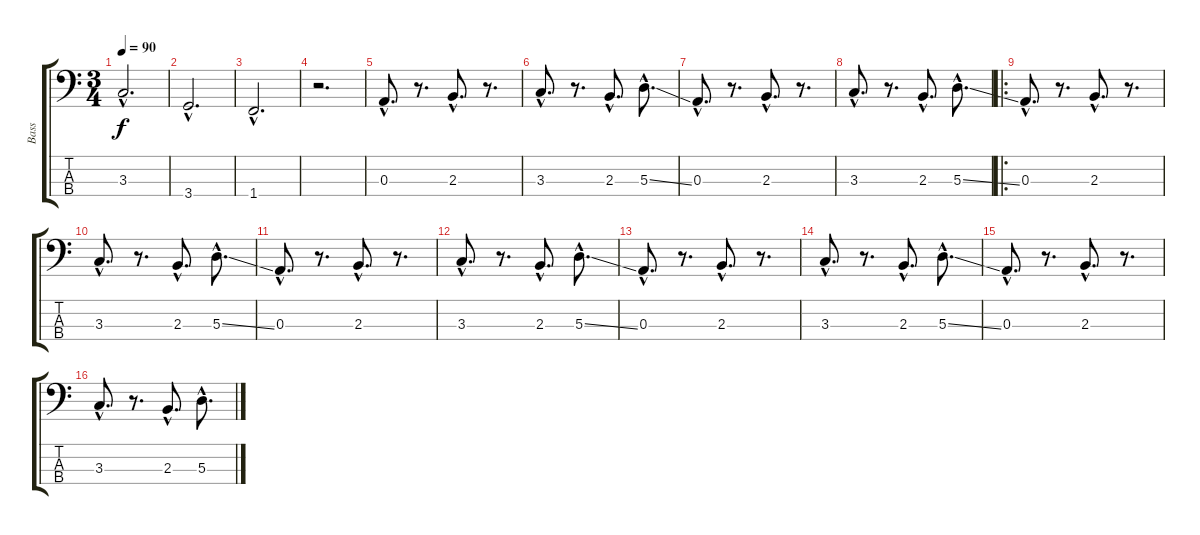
\track ("Bass" "Bass") {instrument electricbassfinger}
\staff {score tabs}
\tuning (G2 D2 A1 E1) {hide}
\ts (3 4)
\tempo 90
\clef f4
\ks c
3.3{hac}.2{d dy f} |
3.4{hac}.2{d} |
1.4{hac}.2{d} |
r.2{d} |
0.3{hac}.8{d} r.8{d} 2.3{hac}.8{d} r.8{d} |
3.3{hac}.8{d} r.8{d} 2.3{hac}.8{d} 5.3{ss hac}.8{d} |
0.3{hac}.8{d} r.8{d} 2.3{hac}.8{d} r.8{d} |
3.3{hac}.8{d} r.8{d} 2.3{hac}.8{d} 5.3{ss hac}.8{d} |
\ro
0.3{hac}.8{d} r.8{d} 2.3{hac}.8{d} r.8{d} |
3.3{hac}.8{d} r.8{d} 2.3{hac}.8{d} 5.3{ss hac}.8{d} |
0.3{hac}.8{d} r.8{d} 2.3{hac}.8{d} r.8{d} |
3.3{hac}.8{d} r.8{d} 2.3{hac}.8{d} 5.3{ss hac}.8{d} |
0.3{hac}.8{d} r.8{d} 2.3{hac}.8{d} r.8{d} |
3.3{hac}.8{d} r.8{d} 2.3{hac}.8{d} 5.3{ss hac}.8{d} |
0.3{hac}.8{d} r.8{d} 2.3{hac}.8{d} r.8{d} |
3.3{hac}.8{d} r.8{d} 2.3{hac}.8{d} 5.3{ss hac}.8{d}
